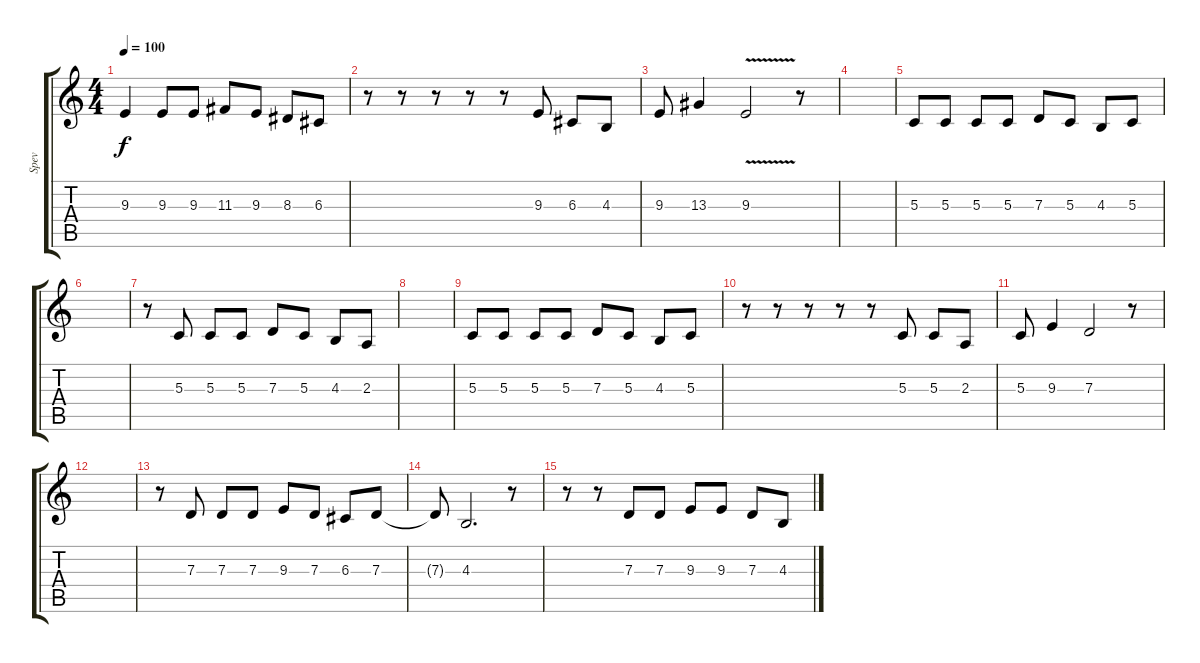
\track ("Spev" "Spev") {instrument trumpet}
\staff {score tabs}
\tuning (E4 B3 G3 D3 A2 E2) {hide}
\ts (4 4)
\tempo 100
\clef g2
\ks c
9.3.4{dy f} 9.3.8 9.3.8 11.3.8 9.3.8 8.3.8 6.3.8 |
r.8 r.8 r.8 r.8 r.8 9.3.8 6.3.8 4.3.8 |
9.3.8 13.3.4 9.3{v}.2 r.8 |
|
5.3.8 5.3.8 5.3.8 5.3.8 7.3.8 5.3.8 4.3.8 5.3.8 |
|
r.8 5.3.8 5.3.8 5.3.8 7.3.8 5.3.8 4.3.8 2.3.8 |
|
5.3.8 5.3.8 5.3.8 5.3.8 7.3.8 5.3.8 4.3.8 5.3.8 |
r.8 r.8 r.8 r.8 r.8 5.3.8 5.3.8 2.3.8 |
5.3.8 9.3.4 7.3.2 r.8 |
|
r.8 7.3.8 7.3.8 7.3.8 9.3.8 7.3.8 6.3.8 7.3.8 |
7.3{t}.8 4.3.2{d} r.8 |
r.8 r.8 7.3.8 7.3.8 9.3.8 9.3.8 7.3.8 4.3.8
